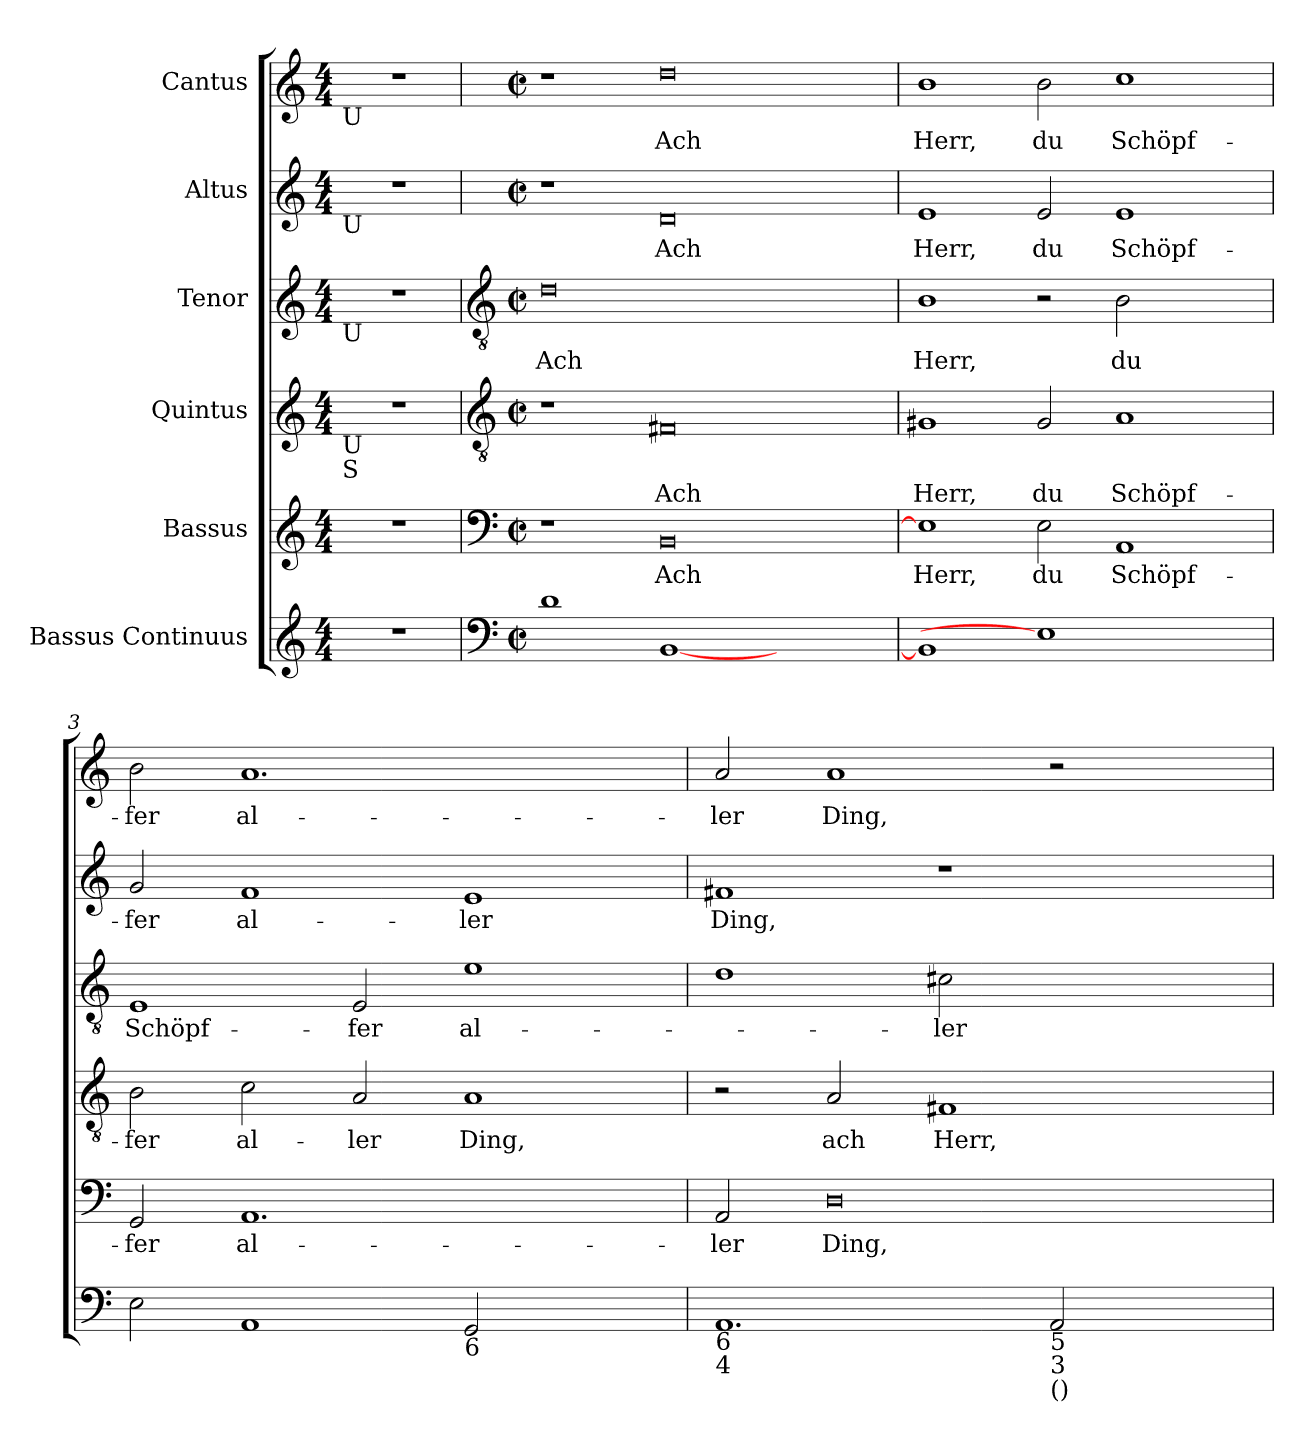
**kern	**kern	**text	**kern	**text	**kern	**text	**kern	**text	**kern	**text
*part6	*part5	*part5	*part4	*part4	*part3	*part3	*part2	*part2	*part1	*part1
*staff6	*staff5	*staff5	*staff4	*staff4	*staff3	*staff3	*staff2	*staff2	*staff1	*staff1
*I"Bassus Continuus	*I"Bassus	*	*I"Quintus	*	*I"Tenor	*	*I"Altus	*	*I"Cantus	*
*clefG2	*clefG2	*	*clefG2	*	*clefG2	*	*clefG2	*	*clefG2	*
*k[]	*k[]	*	*k[]	*	*k[]	*	*k[]	*	*k[]	*
*C:	*C:	*	*C:	*	*C:	*	*C:	*	*C:	*
*M4/4	*M4/4	*	*M4/4	*	*M4/4	*	*M4/4	*	*M4/4	*
=	=	=	=	=	=	=	=	=	=	=
!	!	!	!	!	!	!	!	!	!LO:TX:b:t=U	!
!	!	!	!	!	!	!	!LO:TX:b:t=U	!	!	!
!	!	!	!	!	!LO:TX:b:t=U	!	!	!	!	!
!	!	!	!LO:TX:b:t=U	!	!	!	!	!	!	!
!	!	!	!LO:TX:b:t=S	!	!	!	!	!	!	!
1r	1r	.	1r	.	1r	.	1r	.	1r	.
!!LO:LB:g=z
=1	=1	=1	=1	=1	=1	=1	=1	=1	=1	=1
*clefF4	*clefF4	*	*clefGv2	*	*clefGv2	*	*	*	*	*
*M4/2	*M4/2	*	*M4/2	*	*M4/2	*	*M4/2	*	*M4/2	*
*met(c|)	*met(c|)	*	*met(c|)	*	*met(c|)	*	*met(c|)	*	*met(c|)	*
!	!	!	!	!	!	!LO:LY:b	!	!	!	!
1d	1r	.	1r	.	0d	Ach	1r	.	1r	.
!	!	!LO:LY:b	!	!LO:LY:b	!	!	!	!LO:LY:b	!	!LO:LY:b
[1BB	0BB	Ach	0F#X	Ach	.	.	0d	Ach	0dd	Ach
1ryy	.	.	.	.	1ryy	.	.	.	.	.
=2A	=2A	=2A	=2A	=2A	=2A	=2A	=2A	=2A	=2A	=2A
!	!	!LO:LY:b	!	!LO:LY:b	!	!LO:LY:b	!	!LO:LY:b	!	!LO:LY:b
1BB]	1E]	Herr,	1G#X	Herr,	1B	Herr,	1e	Herr,	1b	Herr,
!	!	!LO:LY:b	!	!LO:LY:b	!	!	!	!LO:LY:b	!	!LO:LY:b
1E]	2E	du	2G#	du	2r	.	2e	du	2b	du
!	!	!LO:LY:b	!	!LO:LY:b	!	!LO:LY:b	!	!LO:LY:b	!	!LO:LY:b
.	1AA	Schöpf-	1A	Schöpf-	2B	du	1e	Schöpf-	1cc	Schöpf-
2ryy	.	.	.	.	2ryy	.	.	.	.	.
=3A	=3A	=3A	=3A	=3A	=3A	=3A	=3A	=3A	=3A	=3A
!	!	!LO:LY:b	!	!LO:LY:b	!	!LO:LY:b	!	!LO:LY:b	!	!LO:LY:b
2E	2GG	-fer	2B	-fer	1E	Schöpf-	2g	-fer	2b	-fer
!	!	!LO:LY:b	!	!LO:LY:b	!	!	!	!LO:LY:b	!	!LO:LY:b
1AA	1.AA	al-	2c	al-	.	.	1f	al-	1.a	al-
!	!	!	!	!LO:LY:b	!	!LO:LY:b	!	!	!	!
.	.	.	2A	-ler	2E	-fer	.	.	.	.
!LO:TX:b:t=6	!	!	!	!	!	!	!	!	!	!
!	!	!	!	!LO:LY:b	!	!LO:LY:b	!	!LO:LY:b	!	!
2GG	.	.	1A	Ding,	1e	al-	1e	-ler	.	.
2ryy	2ryy	.	.	.	.	.	.	.	2ryy	.
=3B	=3B	=3B	=3B	=3B	=3B	=3B	=3B	=3B	=3B	=3B
!LO:TX:b:t=6\n4	!	!	!	!	!	!	!	!	!	!
!	!	!LO:LY:b	!	!	!	!	!	!LO:LY:b	!	!LO:LY:b
1.AA	2AA	-ler	2r	.	1d	.	1f#X	Ding,	2a	-ler
!	!	!LO:LY:b	!	!LO:LY:b	!	!	!	!	!	!LO:LY:b
.	0D	Ding,	2A	ach	.	.	.	.	1a	Ding,
!	!	!	!	!LO:LY:b	!	!LO:LY:b	!	!	!	!
.	.	.	1F#X	Herr,	2c#X	-ler	1r	.	.	.
!LO:TX:b:t=5\n3	!	!	!	!	!	!	!	!	!	!
!LO:TX:b:t=()	!	!	!	!	!	!	!	!	!	!
2AA	.	.	.	.	1ryy	.	.	.	2r	.
2ryy	.	.	2ryy	.	.	.	2ryy	.	2ryy	.
=	=	=	=	=	=	=	=	=	=	=
*-	*-	*-	*-	*-	*-	*-	*-	*-	*-	*-
